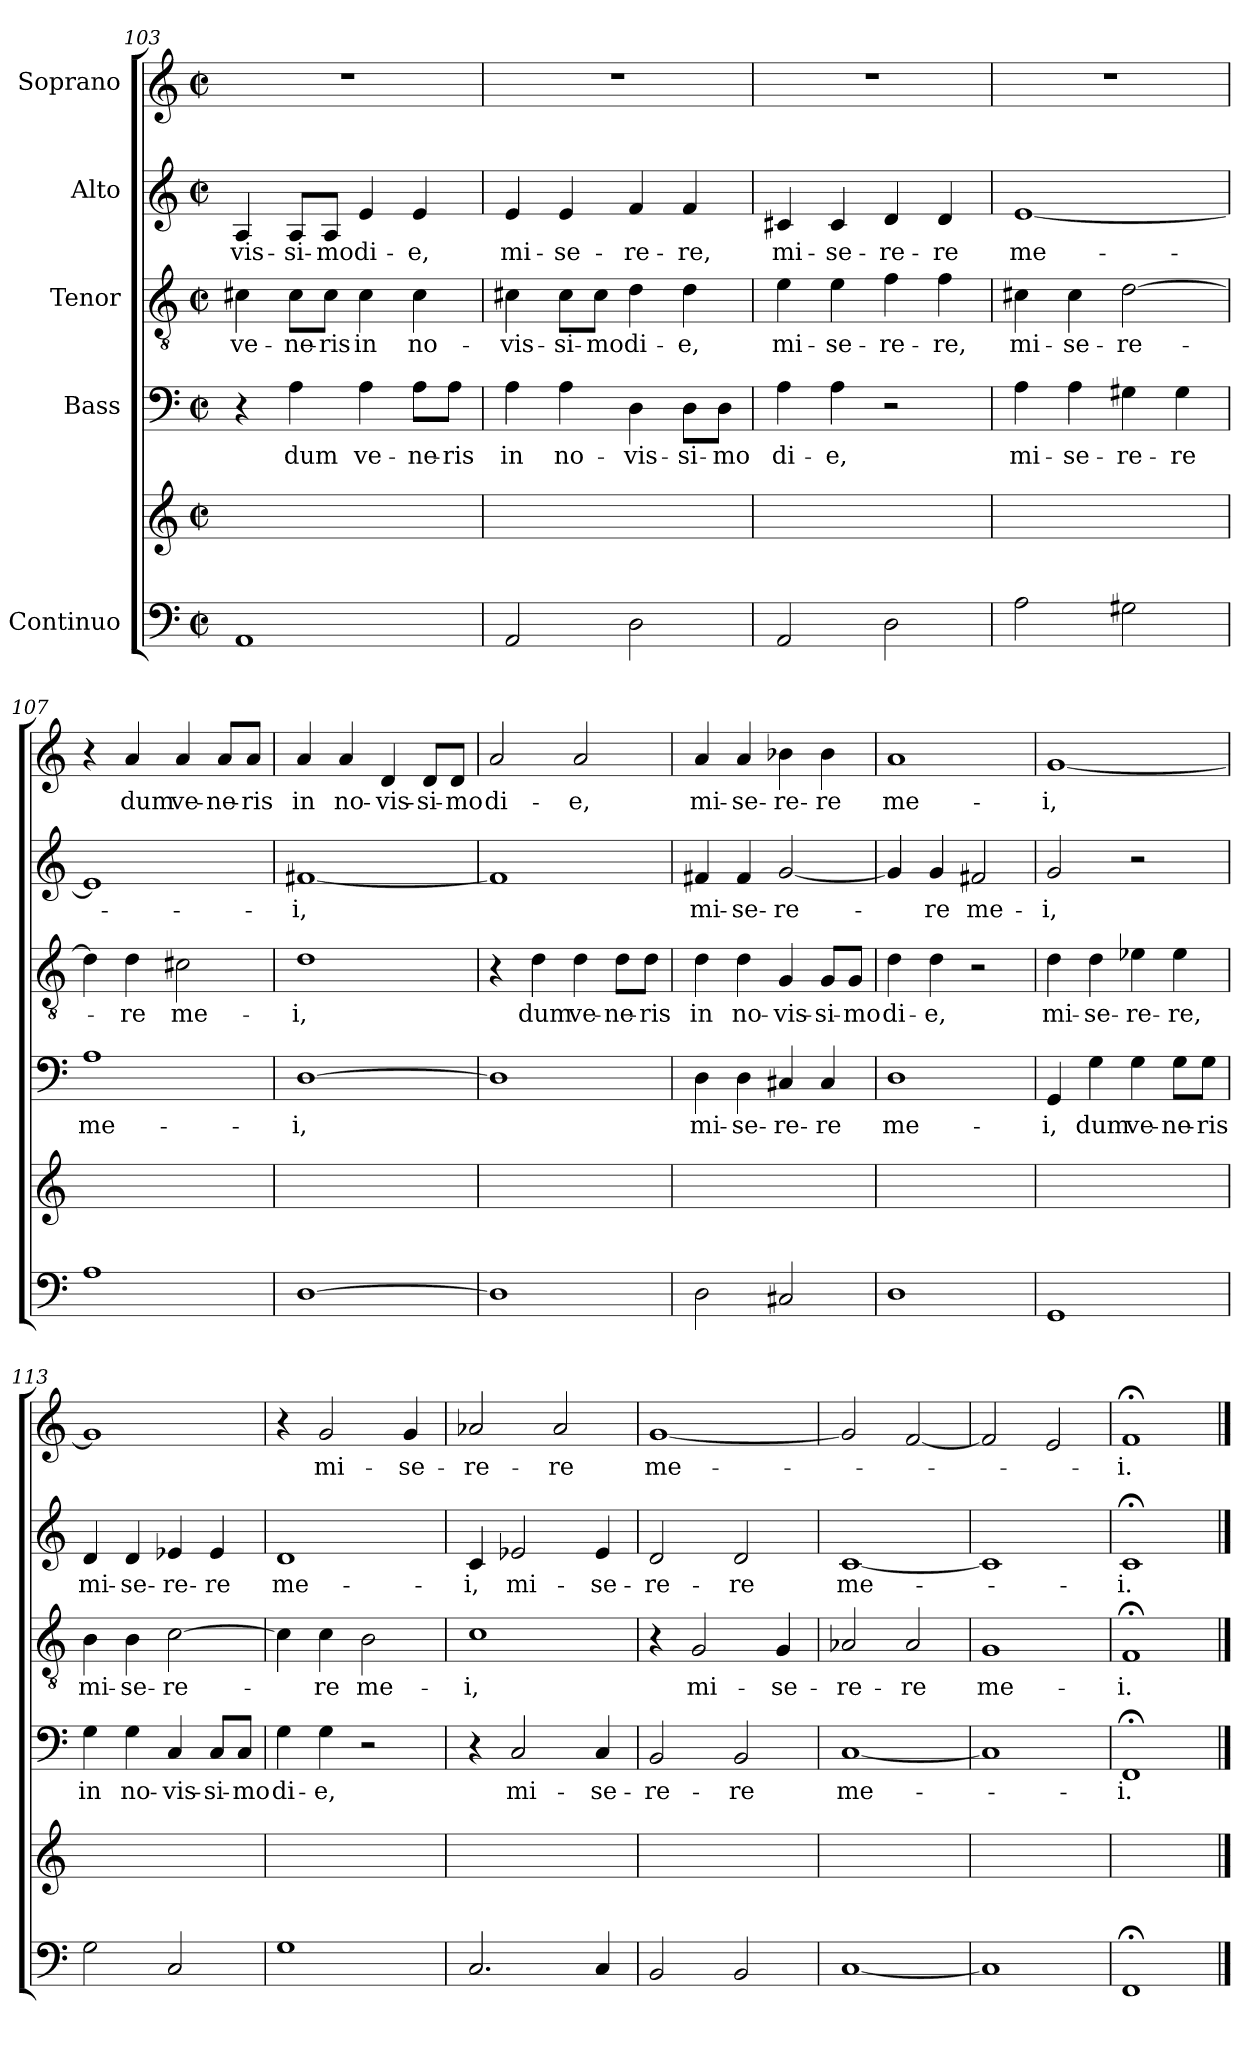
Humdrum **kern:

**kern	**kern	**kern	**text	**kern	**text	**kern	**text	**kern	**text
*part5	*part5	*part4	*part4	*part3	*part3	*part2	*part2	*part1	*part1
*staff6	*staff5	*staff4	*staff4	*staff3	*staff3	*staff2	*staff2	*staff1	*staff1
*I"Continuo	*	*I"Bass	*	*I"Tenor	*	*I"Alto	*	*I"Soprano	*
*clefF4	*clefG2	*clefF4	*	*clefGv2	*	*clefG2	*	*clefG2	*
*k[]	*k[]	*k[]	*	*k[]	*	*k[]	*	*k[]	*
*M2/2	*M2/2	*M2/2	*	*M2/2	*	*M2/2	*	*M2/2	*
*met(c|)	*met(c|)	*met(c|)	*	*met(c|)	*	*met(c|)	*	*met(c|)	*
=103	=103	=103	=103	=103	=103	=103	=103	=103	=103
!	!	!	!	!	!LO:LY:b	!	!LO:LY:b	!	!
1AA	1ryy	4r	.	4c#X\	ve-	4A/	-vis-	1r	.
!	!	!	!LO:LY:b	!	!LO:LY:b	!	!LO:LY:b	!	!
.	.	4A\	dum	8c#\L	-ne-	8A/L	-si-	.	.
!	!	!	!	!	!LO:LY:b	!	!LO:LY:b	!	!
.	.	.	.	8c#\J	-ris	8A/J	-mo	.	.
!	!	!	!LO:LY:b	!	!LO:LY:b	!	!LO:LY:b	!	!
.	.	4A\	ve-	4c#\	in	4e/	di-	.	.
!	!	!	!LO:LY:b	!	!LO:LY:b	!	!LO:LY:b	!	!
.	.	8A\L	-ne-	4c#\	no-	4e/	-e,	.	.
!	!	!	!LO:LY:b	!	!	!	!	!	!
.	.	8A\J	-ris	.	.	.	.	.	.
=104	=104	=104	=104	=104	=104	=104	=104	=104	=104
!	!	!	!LO:LY:b	!	!LO:LY:b	!	!LO:LY:b	!	!
2AA/	1ryy	4A\	in	4c#X\	-vis-	4e/	mi-	1r	.
!	!	!	!LO:LY:b	!	!LO:LY:b	!	!LO:LY:b	!	!
.	.	4A\	no-	8c#\L	-si-	4e/	-se-	.	.
!	!	!	!	!	!LO:LY:b	!	!	!	!
.	.	.	.	8c#\J	-mo	.	.	.	.
!	!	!	!LO:LY:b	!	!LO:LY:b	!	!LO:LY:b	!	!
2D\	.	4D\	-vis-	4d\	di-	4f/	-re-	.	.
!	!	!	!LO:LY:b	!	!LO:LY:b	!	!LO:LY:b	!	!
.	.	8D\L	-si-	4d\	-e,	4f/	-re,	.	.
!	!	!	!LO:LY:b	!	!	!	!	!	!
.	.	8D\J	-mo	.	.	.	.	.	.
=105	=105	=105	=105	=105	=105	=105	=105	=105	=105
!	!	!	!LO:LY:b	!	!LO:LY:b	!	!LO:LY:b	!	!
2AA/	1ryy	4A\	di-	4e\	mi-	4c#X/	mi-	1r	.
!	!	!	!LO:LY:b	!	!LO:LY:b	!	!LO:LY:b	!	!
.	.	4A\	-e,	4e\	-se-	4c#/	-se-	.	.
!	!	!	!	!	!LO:LY:b	!	!LO:LY:b	!	!
2D\	.	2r	.	4f\	-re-	4d/	-re-	.	.
!	!	!	!	!	!LO:LY:b	!	!LO:LY:b	!	!
.	.	.	.	4f\	-re,	4d/	-re	.	.
=106	=106	=106	=106	=106	=106	=106	=106	=106	=106
!	!	!	!LO:LY:b	!	!LO:LY:b	!	!LO:LY:b	!	!
2A\	1ryy	4A\	mi-	4c#X\	mi-	[1e	me-	1r	.
!	!	!	!LO:LY:b	!	!LO:LY:b	!	!	!	!
.	.	4A\	-se-	4c#\	-se-	.	.	.	.
!	!	!	!LO:LY:b	!	!LO:LY:b	!	!	!	!
2G#X\	.	4G#X\	-re-	[2d\	-re-	.	.	.	.
!	!	!	!LO:LY:b	!	!	!	!	!	!
.	.	4G#\	-re	.	.	.	.	.	.
!!LO:PB:g=z
=107	=107	=107	=107	=107	=107	=107	=107	=107	=107
!	!	!	!LO:LY:b	!	!	!	!	!	!
1A	1ryy	1A	me-	4d\]	.	1e]	.	4r	.
!	!	!	!	!	!LO:LY:b	!	!	!	!LO:LY:b
.	.	.	.	4d\	-re	.	.	4a/	dum
!	!	!	!	!	!LO:LY:b	!	!	!	!LO:LY:b
.	.	.	.	2c#X\	me-	.	.	4a/	ve-
!	!	!	!	!	!	!	!	!	!LO:LY:b
.	.	.	.	.	.	.	.	8a/L	-ne-
!	!	!	!	!	!	!	!	!	!LO:LY:b
.	.	.	.	.	.	.	.	8a/J	-ris
=108	=108	=108	=108	=108	=108	=108	=108	=108	=108
!	!	!	!LO:LY:b	!	!LO:LY:b	!	!LO:LY:b	!	!LO:LY:b
[1D	1ryy	[1D	-i,	1d	-i,	[1f#X	-i,	4a/	in
!	!	!	!	!	!	!	!	!	!LO:LY:b
.	.	.	.	.	.	.	.	4a/	no-
!	!	!	!	!	!	!	!	!	!LO:LY:b
.	.	.	.	.	.	.	.	4d/	-vis-
!	!	!	!	!	!	!	!	!	!LO:LY:b
.	.	.	.	.	.	.	.	8d/L	-si-
!	!	!	!	!	!	!	!	!	!LO:LY:b
.	.	.	.	.	.	.	.	8d/J	-mo
=109	=109	=109	=109	=109	=109	=109	=109	=109	=109
!	!	!	!	!	!	!	!	!	!LO:LY:b
1D]	1ryy	1D]	.	4r	.	1f#]	.	2a/	di-
!	!	!	!	!	!LO:LY:b	!	!	!	!
.	.	.	.	4d\	dum	.	.	.	.
!	!	!	!	!	!LO:LY:b	!	!	!	!LO:LY:b
.	.	.	.	4d\	ve-	.	.	2a/	-e,
!	!	!	!	!	!LO:LY:b	!	!	!	!
.	.	.	.	8d\L	-ne-	.	.	.	.
!	!	!	!	!	!LO:LY:b	!	!	!	!
.	.	.	.	8d\J	-ris	.	.	.	.
=110	=110	=110	=110	=110	=110	=110	=110	=110	=110
!	!	!	!LO:LY:b	!	!LO:LY:b	!	!LO:LY:b	!	!LO:LY:b
2D\	1ryy	4D\	mi-	4d\	in	4f#X/	mi-	4a/	mi-
!	!	!	!LO:LY:b	!	!LO:LY:b	!	!LO:LY:b	!	!LO:LY:b
.	.	4D\	-se-	4d\	no-	4f#/	-se-	4a/	-se-
!	!	!	!LO:LY:b	!	!LO:LY:b	!	!LO:LY:b	!	!LO:LY:b
2C#X/	.	4C#X/	-re-	4G/	-vis-	[2g/	-re-	4b-X\	-re-
!	!	!	!LO:LY:b	!	!LO:LY:b	!	!	!	!LO:LY:b
.	.	4C#/	-re	8G/L	-si-	.	.	4b-\	-re
!	!	!	!	!	!LO:LY:b	!	!	!	!
.	.	.	.	8G/J	-mo	.	.	.	.
=111	=111	=111	=111	=111	=111	=111	=111	=111	=111
!	!	!	!LO:LY:b	!	!LO:LY:b	!	!	!	!LO:LY:b
1D	1ryy	1D	me-	4d\	di-	4g/]	.	1a	me-
!	!	!	!	!	!LO:LY:b	!	!LO:LY:b	!	!
.	.	.	.	4d\	-e,	4g/	-re	.	.
!	!	!	!	!	!	!	!LO:LY:b	!	!
.	.	.	.	2r	.	2f#X/	me-	.	.
=112	=112	=112	=112	=112	=112	=112	=112	=112	=112
!	!	!	!LO:LY:b	!	!LO:LY:b	!	!LO:LY:b	!	!LO:LY:b
1GG	1ryy	4GG/	-i,	4d\	mi-	2g/	-i,	[1g	-i,
!	!	!	!LO:LY:b	!	!LO:LY:b	!	!	!	!
.	.	4G\	dum	4d\	-se-	.	.	.	.
!	!	!	!LO:LY:b	!	!LO:LY:b	!	!	!	!
.	.	4G\	ve-	4e-X\	-re-	2r	.	.	.
!	!	!	!LO:LY:b	!	!LO:LY:b	!	!	!	!
.	.	8G\L	-ne-	4e-\	-re,	.	.	.	.
!	!	!	!LO:LY:b	!	!	!	!	!	!
.	.	8G\J	-ris	.	.	.	.	.	.
!!LO:LB:g=z
=113	=113	=113	=113	=113	=113	=113	=113	=113	=113
!	!	!	!LO:LY:b	!	!LO:LY:b	!	!LO:LY:b	!	!
2G\	1ryy	4G\	in	4B\	mi-	4d/	mi-	1g]	.
!	!	!	!LO:LY:b	!	!LO:LY:b	!	!LO:LY:b	!	!
.	.	4G\	no-	4B\	-se-	4d/	-se-	.	.
!	!	!	!LO:LY:b	!	!LO:LY:b	!	!LO:LY:b	!	!
2C/	.	4C/	-vis-	[2c\	-re-	4e-X/	-re-	.	.
!	!	!	!LO:LY:b	!	!	!	!LO:LY:b	!	!
.	.	8C/L	-si-	.	.	4e-/	-re	.	.
!	!	!	!LO:LY:b	!	!	!	!	!	!
.	.	8C/J	-mo	.	.	.	.	.	.
=114	=114	=114	=114	=114	=114	=114	=114	=114	=114
!	!	!	!LO:LY:b	!	!	!	!LO:LY:b	!	!
1G	1ryy	4G\	di-	4c\]	.	1d	me-	4r	.
!	!	!	!LO:LY:b	!	!LO:LY:b	!	!	!	!LO:LY:b
.	.	4G\	-e,	4c\	-re	.	.	2g/	mi-
!	!	!	!	!	!LO:LY:b	!	!	!	!
.	.	2r	.	2B\	me-	.	.	.	.
!	!	!	!	!	!	!	!	!	!LO:LY:b
.	.	.	.	.	.	.	.	4g/	-se-
=115	=115	=115	=115	=115	=115	=115	=115	=115	=115
!	!	!	!	!	!LO:LY:b	!	!LO:LY:b	!	!LO:LY:b
2.C/	1ryy	4r	.	1c	-i,	4c/	-i,	2a-X/	-re-
!	!	!	!LO:LY:b	!	!	!	!LO:LY:b	!	!
.	.	2C/	mi-	.	.	2e-X/	mi-	.	.
!	!	!	!	!	!	!	!	!	!LO:LY:b
.	.	.	.	.	.	.	.	2a-/	-re
!	!	!	!LO:LY:b	!	!	!	!LO:LY:b	!	!
4C/	.	4C/	-se-	.	.	4e-/	-se-	.	.
=116	=116	=116	=116	=116	=116	=116	=116	=116	=116
!	!	!	!LO:LY:b	!	!	!	!LO:LY:b	!	!LO:LY:b
2BB/	1ryy	2BB/	-re-	4r	.	2d/	-re-	[1g	me-
!	!	!	!	!	!LO:LY:b	!	!	!	!
.	.	.	.	2G/	mi-	.	.	.	.
!	!	!	!LO:LY:b	!	!	!	!LO:LY:b	!	!
2BB/	.	2BB/	-re	.	.	2d/	-re	.	.
!	!	!	!	!	!LO:LY:b	!	!	!	!
.	.	.	.	4G/	-se-	.	.	.	.
=117	=117	=117	=117	=117	=117	=117	=117	=117	=117
!	!	!	!LO:LY:b	!	!LO:LY:b	!	!LO:LY:b	!	!
[1C	1ryy	[1C	me-	2A-X/	-re-	[1c	me-	2g/]	.
!	!	!	!	!	!LO:LY:b	!	!	!	!
.	.	.	.	2A-/	-re	.	.	[2f/	.
=118	=118	=118	=118	=118	=118	=118	=118	=118	=118
!	!	!	!	!	!LO:LY:b	!	!	!	!
1C]	1ryy	1C]	.	1G	me-	1c]	.	2f/]	.
.	.	.	.	.	.	.	.	2e/	.
=119	=119	=119	=119	=119	=119	=119	=119	=119	=119
!	!	!	!LO:LY:b	!	!LO:LY:b	!	!LO:LY:b	!	!LO:LY:b
1FF;<	1ryy	1FF;<	-i.	1F;<	-i.	1c;<	-i.	1f;<	-i.
==	==	==	==	==	==	==	==	==	==
*-	*-	*-	*-	*-	*-	*-	*-	*-	*-
